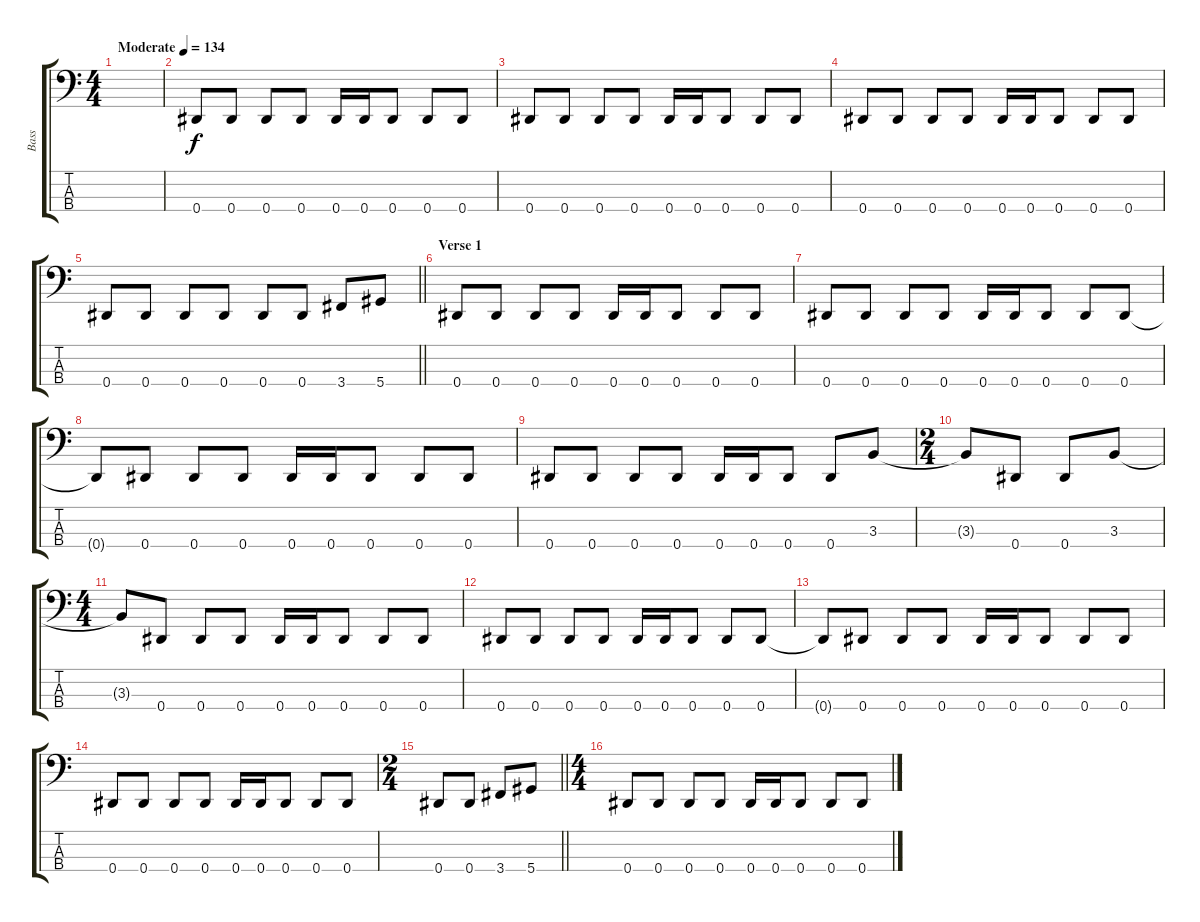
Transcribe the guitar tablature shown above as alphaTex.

\track ("Bass" "Bass") {instrument electricbassfinger}
\staff {score tabs}
\tuning (Gb2 Db2 Ab1 Eb1) {hide}
\ts (4 4)
\tempo (134 "Moderate")
\clef f4
\ks c
|
0.4.8 0.4.8 0.4.8 0.4.8 0.4.16 0.4.16 0.4.8 0.4.8 0.4.8 |
0.4.8 0.4.8 0.4.8 0.4.8 0.4.16 0.4.16 0.4.8 0.4.8 0.4.8 |
0.4.8 0.4.8 0.4.8 0.4.8 0.4.16 0.4.16 0.4.8 0.4.8 0.4.8 |
\barLineRight lightlight
0.4.8 0.4.8 0.4.8 0.4.8 0.4.8 0.4.8 3.4.8 5.4.8 |
\section ("" "Verse 1")
0.4.8 0.4.8 0.4.8 0.4.8 0.4.16 0.4.16 0.4.8 0.4.8 0.4.8 |
0.4.8 0.4.8 0.4.8 0.4.8 0.4.16 0.4.16 0.4.8 0.4.8 0.4.8 |
0.4{t}.8 0.4.8 0.4.8 0.4.8 0.4.16 0.4.16 0.4.8 0.4.8 0.4.8 |
0.4.8 0.4.8 0.4.8 0.4.8 0.4.16 0.4.16 0.4.8 0.4.8 3.3.8 |
\ts (2 4)
3.3{t}.8 0.4.8 0.4.8 3.3.8 |
\ts (4 4)
3.3{t}.8 0.4.8 0.4.8 0.4.8 0.4.16 0.4.16 0.4.8 0.4.8 0.4.8 |
0.4.8 0.4.8 0.4.8 0.4.8 0.4.16 0.4.16 0.4.8 0.4.8 0.4.8 |
0.4{t}.8 0.4.8 0.4.8 0.4.8 0.4.16 0.4.16 0.4.8 0.4.8 0.4.8 |
0.4.8 0.4.8 0.4.8 0.4.8 0.4.16 0.4.16 0.4.8 0.4.8 0.4.8 |
\ts (2 4)
\barLineRight lightlight
0.4.8 0.4.8 3.4.8 5.4.8 |
\ts (4 4)
\section ("" "")
0.4.8 0.4.8 0.4.8 0.4.8 0.4.16 0.4.16 0.4.8 0.4.8 0.4.8
